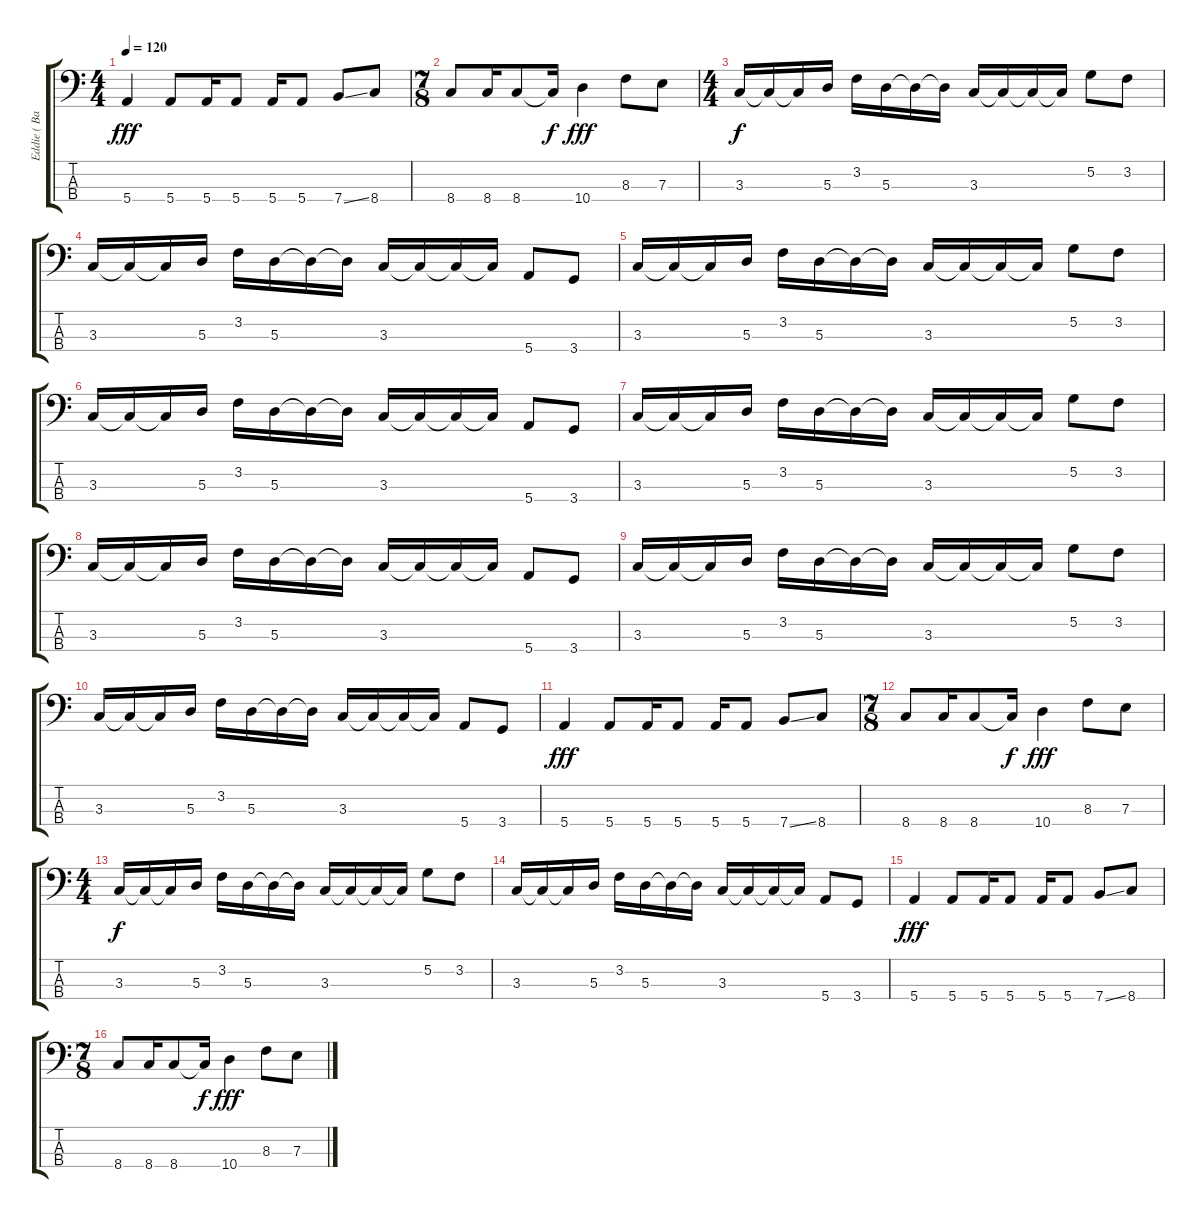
\track ("Eddie ( Bass )" "Eddie ( Ba") {instrument electricbassfinger}
\staff {score tabs}
\tuning (G2 D2 A1 E1) {hide}
\ts (4 4)
\tempo 120
\clef f4
\ks c
5.4.4{dy fff} 5.4.8 5.4.16 5.4.8 5.4.16 5.4.8 7.4{ss}.8 8.4.8 |
\ts (7 8)
8.4.8 8.4.16 8.4.8 8.4{t}.16{dy f} 10.4.4{dy fff} 8.3.8 7.3.8 |
\ts (4 4)
3.3.16{dy f} 3.3{t}.16 3.3{t}.16 5.3.16 3.2.16 5.3.16 5.3{t}.16 5.3{t}.16 3.3.16 3.3{t}.16 3.3{t}.16 3.3{t}.16 5.2.8 3.2.8 |
3.3.16 3.3{t}.16 3.3{t}.16 5.3.16 3.2.16 5.3.16 5.3{t}.16 5.3{t}.16 3.3.16 3.3{t}.16 3.3{t}.16 3.3{t}.16 5.4.8 3.4.8 |
3.3.16 3.3{t}.16 3.3{t}.16 5.3.16 3.2.16 5.3.16 5.3{t}.16 5.3{t}.16 3.3.16 3.3{t}.16 3.3{t}.16 3.3{t}.16 5.2.8 3.2.8 |
3.3.16 3.3{t}.16 3.3{t}.16 5.3.16 3.2.16 5.3.16 5.3{t}.16 5.3{t}.16 3.3.16 3.3{t}.16 3.3{t}.16 3.3{t}.16 5.4.8 3.4.8 |
3.3.16 3.3{t}.16 3.3{t}.16 5.3.16 3.2.16 5.3.16 5.3{t}.16 5.3{t}.16 3.3.16 3.3{t}.16 3.3{t}.16 3.3{t}.16 5.2.8 3.2.8 |
3.3.16 3.3{t}.16 3.3{t}.16 5.3.16 3.2.16 5.3.16 5.3{t}.16 5.3{t}.16 3.3.16 3.3{t}.16 3.3{t}.16 3.3{t}.16 5.4.8 3.4.8 |
3.3.16 3.3{t}.16 3.3{t}.16 5.3.16 3.2.16 5.3.16 5.3{t}.16 5.3{t}.16 3.3.16 3.3{t}.16 3.3{t}.16 3.3{t}.16 5.2.8 3.2.8 |
3.3.16 3.3{t}.16 3.3{t}.16 5.3.16 3.2.16 5.3.16 5.3{t}.16 5.3{t}.16 3.3.16 3.3{t}.16 3.3{t}.16 3.3{t}.16 5.4.8 3.4.8 |
5.4.4{dy fff} 5.4.8 5.4.16 5.4.8 5.4.16 5.4.8 7.4{ss}.8 8.4.8 |
\ts (7 8)
8.4.8 8.4.16 8.4.8 8.4{t}.16{dy f} 10.4.4{dy fff} 8.3.8 7.3.8 |
\ts (4 4)
3.3.16{dy f} 3.3{t}.16 3.3{t}.16 5.3.16 3.2.16 5.3.16 5.3{t}.16 5.3{t}.16 3.3.16 3.3{t}.16 3.3{t}.16 3.3{t}.16 5.2.8 3.2.8 |
3.3.16 3.3{t}.16 3.3{t}.16 5.3.16 3.2.16 5.3.16 5.3{t}.16 5.3{t}.16 3.3.16 3.3{t}.16 3.3{t}.16 3.3{t}.16 5.4.8 3.4.8 |
5.4.4{dy fff} 5.4.8 5.4.16 5.4.8 5.4.16 5.4.8 7.4{ss}.8 8.4.8 |
\ts (7 8)
8.4.8 8.4.16 8.4.8 8.4{t}.16{dy f} 10.4.4{dy fff} 8.3.8 7.3.8
